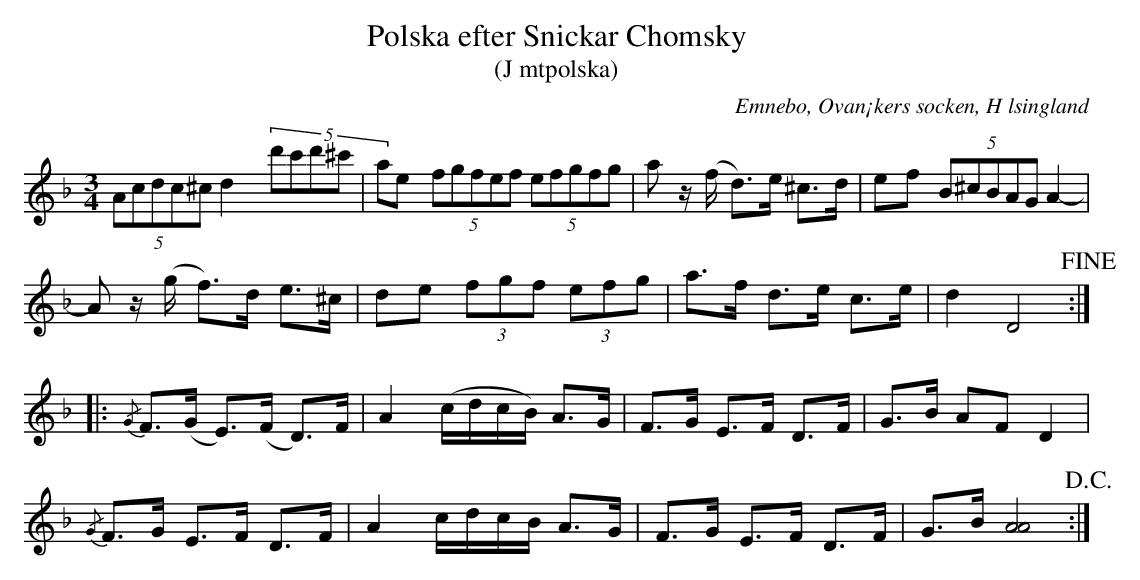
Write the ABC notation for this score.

X:1
T: Polska efter Snickar Chomsky
T: (J mtpolska)
O: Emnebo, Ovan¡kers socken, H lsingland
M: 3/4
L: 1/16
K: Dm
(5:2A2c2d2c2^c2 d4 (5:2d'2c'2d'2^c'2 |a2e2 (5:2f2g2f2e2f2 (5:2e2f2g2f2g2 | a2 z(f d2)>e2 ^c2>d2 | e2f2 (5:2B2^c2B2A2G2 A4- |
A2 z(g f2)>d2     e2>^c2 | d2e2 (3f2g2f2 (3e2f2g2 | a2>f2 d2>e2 c2>e2 | d4   D8 !fine! ::
{/G}F2>(G2 E2>)(F2 D2>)F2 | A4 (cdcB) A2>G2 | F2>G2 E2>F2 D2>F2 | G2>B2 A2F2  D4      |
{/G}F2>G2  E2>F2   D2>F2  | A4  cdcB  A2>G2 | F2>G2 E2>F2 D2>F2 | G2>B2 [AA]8 !D.C.! :|
